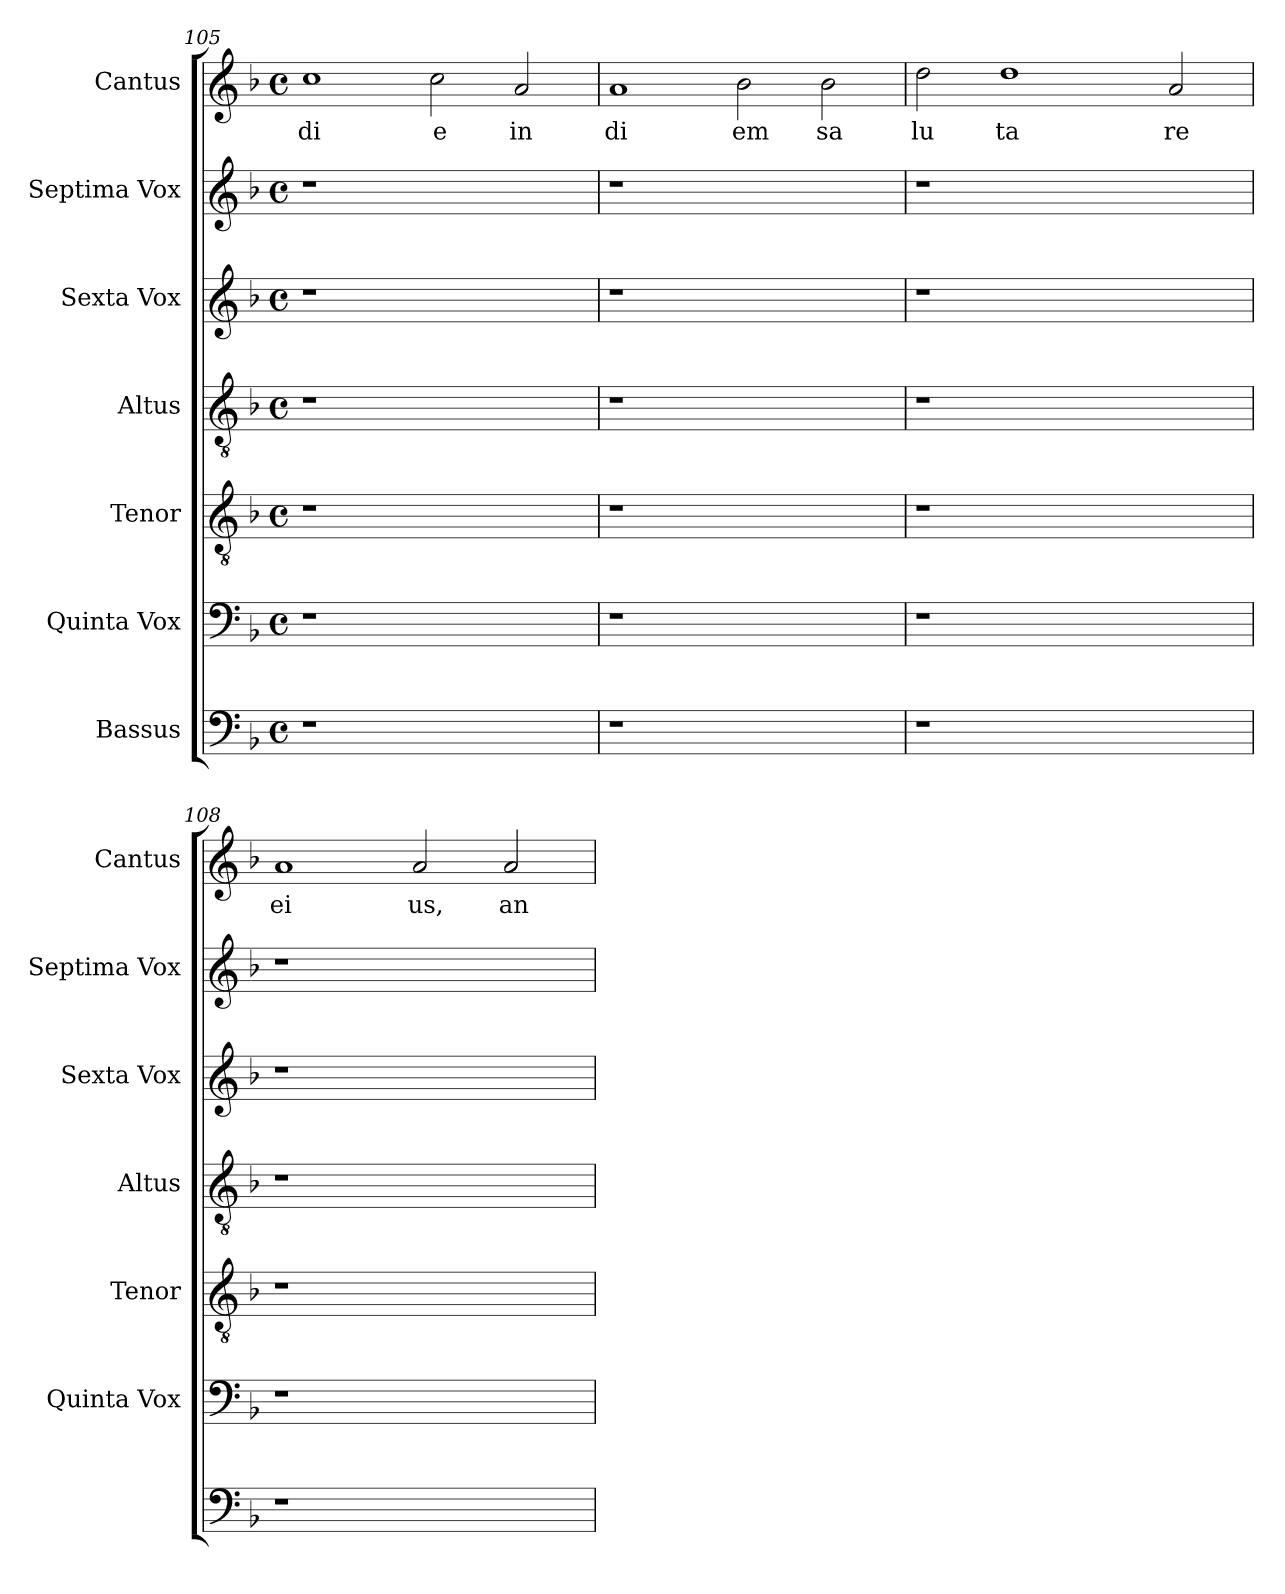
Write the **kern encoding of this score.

**kern	**kern	**kern	**kern	**kern	**kern	**kern	**text
*part7	*part6	*part5	*part4	*part3	*part2	*part1	*part1
*staff7	*staff6	*staff5	*staff4	*staff3	*staff2	*staff1	*staff1
*I"Bassus	*I"Quinta Vox	*I"Tenor	*I"Altus	*I"Sexta Vox	*I"Septima Vox	*I"Cantus	*
*	*I'Quinta Vox	*I'Tenor	*I'Altus	*I'Sexta Vox	*I'Septima Vox	*I'Cantus	*
*clefF4	*clefF4	*clefGv2	*clefGv2	*clefG2	*clefG2	*clefG2	*
*k[b-]	*k[b-]	*k[b-]	*k[b-]	*k[b-]	*k[b-]	*k[b-]	*
*F:	*F:	*F:	*F:	*F:	*F:	*F:	*
*M4/4	*M4/4	*M4/4	*M4/4	*M4/4	*M4/4	*M4/4	*
*met(c)	*met(c)	*met(c)	*met(c)	*met(c)	*met(c)	*met(c)	*
=105	=105	=105	=105	=105	=105	=105	=105
!	!	!	!	!	!	!	!LO:LY:b
1r	1r	1r	1r	1r	1r	1cc	di
!	!	!	!	!	!	!	!LO:LY:b
1ryy	1ryy	1ryy	1ryy	1ryy	1ryy	2cc\	e
!	!	!	!	!	!	!	!LO:LY:b
.	.	.	.	.	.	2a/	in
=106	=106	=106	=106	=106	=106	=106	=106
!	!	!	!	!	!	!	!LO:LY:b
1r	1r	1r	1r	1r	1r	1a	di
!	!	!	!	!	!	!	!LO:LY:b
1ryy	1ryy	1ryy	1ryy	1ryy	1ryy	2b-\	em
!	!	!	!	!	!	!	!LO:LY:b
.	.	.	.	.	.	2b-\	sa
!!LO:LB:g=z
=107	=107	=107	=107	=107	=107	=107	=107
!	!	!	!	!	!	!	!LO:LY:b
1r	1r	1r	1r	1r	1r	2dd\	lu
!	!	!	!	!	!	!	!LO:LY:b
.	.	.	.	.	.	1dd	ta
1ryy	1ryy	1ryy	1ryy	1ryy	1ryy	.	.
!	!	!	!	!	!	!	!LO:LY:b
.	.	.	.	.	.	2a/	re
=108	=108	=108	=108	=108	=108	=108	=108
!	!	!	!	!	!	!	!LO:LY:b
1r	1r	1r	1r	1r	1r	1a	ei
!	!	!	!	!	!	!	!LO:LY:b
1ryy	1ryy	1ryy	1ryy	1ryy	1ryy	2a/	us,
!	!	!	!	!	!	!	!LO:LY:b
.	.	.	.	.	.	2a/	an
=	=	=	=	=	=	=	=
*-	*-	*-	*-	*-	*-	*-	*-
